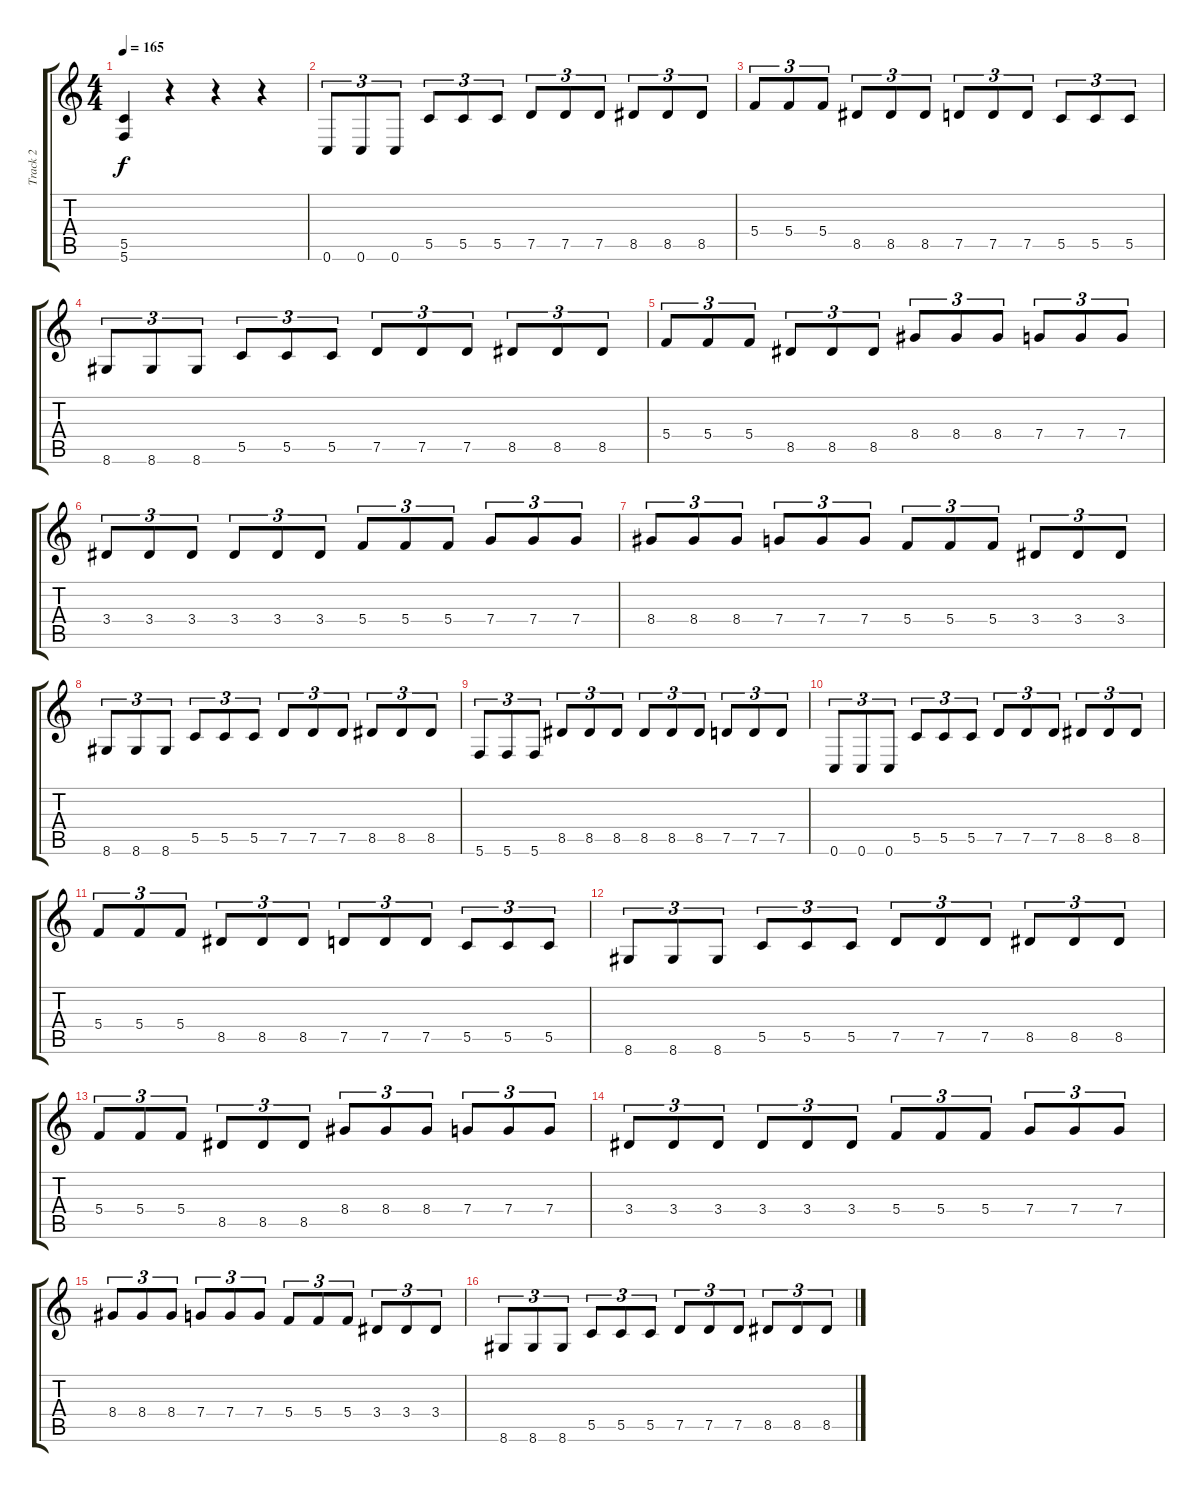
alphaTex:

\track ("Track 2" "Track 2") {instrument distortionguitar}
\staff {score tabs}
\tuning (D4 A3 F3 C3 G2 C2) {hide}
\ts (4 4)
\tempo 165
\clef g2
\ks c
(5.5 5.6).4{dy f} r.4 r.4 r.4 |
0.6.8{tu (3 2)} 0.6.8{tu (3 2)} 0.6.8{tu (3 2)} 5.5.8{tu (3 2)} 5.5.8{tu (3 2)} 5.5.8{tu (3 2)} 7.5.8{tu (3 2)} 7.5.8{tu (3 2)} 7.5.8{tu (3 2)} 8.5.8{tu (3 2)} 8.5.8{tu (3 2)} 8.5.8{tu (3 2)} |
5.4.8{tu (3 2)} 5.4.8{tu (3 2)} 5.4.8{tu (3 2)} 8.5.8{tu (3 2)} 8.5.8{tu (3 2)} 8.5.8{tu (3 2)} 7.5.8{tu (3 2)} 7.5.8{tu (3 2)} 7.5.8{tu (3 2)} 5.5.8{tu (3 2)} 5.5.8{tu (3 2)} 5.5.8{tu (3 2)} |
8.6.8{tu (3 2)} 8.6.8{tu (3 2)} 8.6.8{tu (3 2)} 5.5.8{tu (3 2)} 5.5.8{tu (3 2)} 5.5.8{tu (3 2)} 7.5.8{tu (3 2)} 7.5.8{tu (3 2)} 7.5.8{tu (3 2)} 8.5.8{tu (3 2)} 8.5.8{tu (3 2)} 8.5.8{tu (3 2)} |
5.4.8{tu (3 2)} 5.4.8{tu (3 2)} 5.4.8{tu (3 2)} 8.5.8{tu (3 2)} 8.5.8{tu (3 2)} 8.5.8{tu (3 2)} 8.4.8{tu (3 2)} 8.4.8{tu (3 2)} 8.4.8{tu (3 2)} 7.4.8{tu (3 2)} 7.4.8{tu (3 2)} 7.4.8{tu (3 2)} |
3.4.8{tu (3 2)} 3.4.8{tu (3 2)} 3.4.8{tu (3 2)} 3.4.8{tu (3 2)} 3.4.8{tu (3 2)} 3.4.8{tu (3 2)} 5.4.8{tu (3 2)} 5.4.8{tu (3 2)} 5.4.8{tu (3 2)} 7.4.8{tu (3 2)} 7.4.8{tu (3 2)} 7.4.8{tu (3 2)} |
8.4.8{tu (3 2)} 8.4.8{tu (3 2)} 8.4.8{tu (3 2)} 7.4.8{tu (3 2)} 7.4.8{tu (3 2)} 7.4.8{tu (3 2)} 5.4.8{tu (3 2)} 5.4.8{tu (3 2)} 5.4.8{tu (3 2)} 3.4.8{tu (3 2)} 3.4.8{tu (3 2)} 3.4.8{tu (3 2)} |
8.6.8{tu (3 2)} 8.6.8{tu (3 2)} 8.6.8{tu (3 2)} 5.5.8{tu (3 2)} 5.5.8{tu (3 2)} 5.5.8{tu (3 2)} 7.5.8{tu (3 2)} 7.5.8{tu (3 2)} 7.5.8{tu (3 2)} 8.5.8{tu (3 2)} 8.5.8{tu (3 2)} 8.5.8{tu (3 2)} |
5.6.8{tu (3 2)} 5.6.8{tu (3 2)} 5.6.8{tu (3 2)} 8.5.8{tu (3 2)} 8.5.8{tu (3 2)} 8.5.8{tu (3 2)} 8.5.8{tu (3 2)} 8.5.8{tu (3 2)} 8.5.8{tu (3 2)} 7.5.8{tu (3 2)} 7.5.8{tu (3 2)} 7.5.8{tu (3 2)} |
0.6.8{tu (3 2)} 0.6.8{tu (3 2)} 0.6.8{tu (3 2)} 5.5.8{tu (3 2)} 5.5.8{tu (3 2)} 5.5.8{tu (3 2)} 7.5.8{tu (3 2)} 7.5.8{tu (3 2)} 7.5.8{tu (3 2)} 8.5.8{tu (3 2)} 8.5.8{tu (3 2)} 8.5.8{tu (3 2)} |
5.4.8{tu (3 2)} 5.4.8{tu (3 2)} 5.4.8{tu (3 2)} 8.5.8{tu (3 2)} 8.5.8{tu (3 2)} 8.5.8{tu (3 2)} 7.5.8{tu (3 2)} 7.5.8{tu (3 2)} 7.5.8{tu (3 2)} 5.5.8{tu (3 2)} 5.5.8{tu (3 2)} 5.5.8{tu (3 2)} |
8.6.8{tu (3 2)} 8.6.8{tu (3 2)} 8.6.8{tu (3 2)} 5.5.8{tu (3 2)} 5.5.8{tu (3 2)} 5.5.8{tu (3 2)} 7.5.8{tu (3 2)} 7.5.8{tu (3 2)} 7.5.8{tu (3 2)} 8.5.8{tu (3 2)} 8.5.8{tu (3 2)} 8.5.8{tu (3 2)} |
5.4.8{tu (3 2)} 5.4.8{tu (3 2)} 5.4.8{tu (3 2)} 8.5.8{tu (3 2)} 8.5.8{tu (3 2)} 8.5.8{tu (3 2)} 8.4.8{tu (3 2)} 8.4.8{tu (3 2)} 8.4.8{tu (3 2)} 7.4.8{tu (3 2)} 7.4.8{tu (3 2)} 7.4.8{tu (3 2)} |
3.4.8{tu (3 2)} 3.4.8{tu (3 2)} 3.4.8{tu (3 2)} 3.4.8{tu (3 2)} 3.4.8{tu (3 2)} 3.4.8{tu (3 2)} 5.4.8{tu (3 2)} 5.4.8{tu (3 2)} 5.4.8{tu (3 2)} 7.4.8{tu (3 2)} 7.4.8{tu (3 2)} 7.4.8{tu (3 2)} |
8.4.8{tu (3 2)} 8.4.8{tu (3 2)} 8.4.8{tu (3 2)} 7.4.8{tu (3 2)} 7.4.8{tu (3 2)} 7.4.8{tu (3 2)} 5.4.8{tu (3 2)} 5.4.8{tu (3 2)} 5.4.8{tu (3 2)} 3.4.8{tu (3 2)} 3.4.8{tu (3 2)} 3.4.8{tu (3 2)} |
8.6.8{tu (3 2)} 8.6.8{tu (3 2)} 8.6.8{tu (3 2)} 5.5.8{tu (3 2)} 5.5.8{tu (3 2)} 5.5.8{tu (3 2)} 7.5.8{tu (3 2)} 7.5.8{tu (3 2)} 7.5.8{tu (3 2)} 8.5.8{tu (3 2)} 8.5.8{tu (3 2)} 8.5.8{tu (3 2)}
